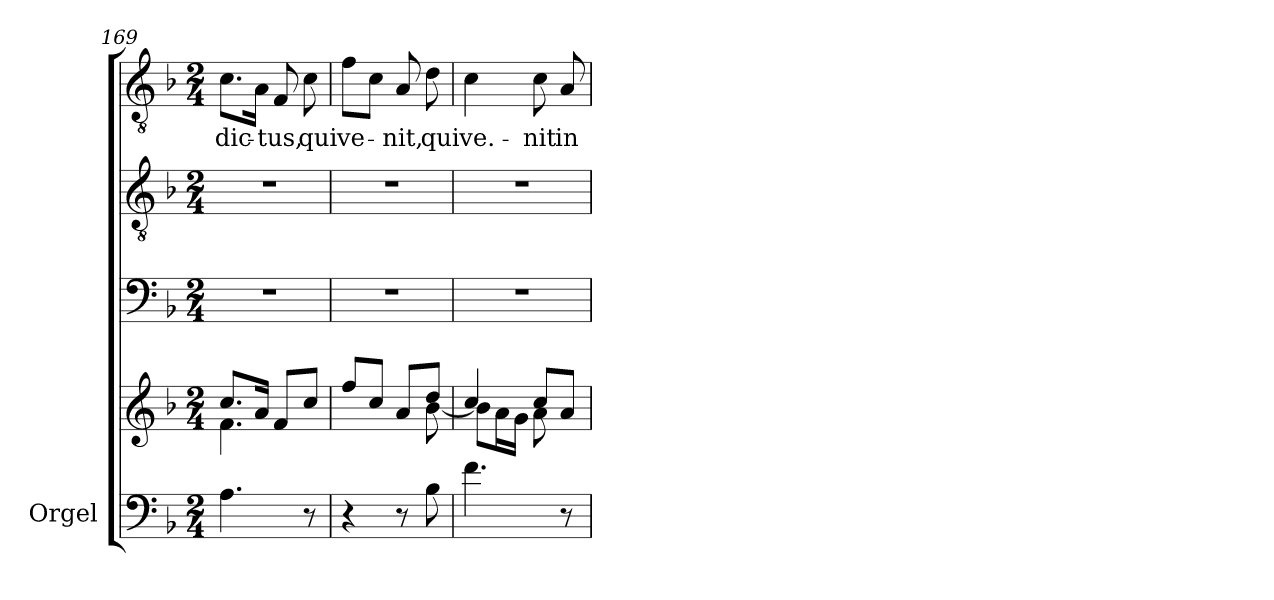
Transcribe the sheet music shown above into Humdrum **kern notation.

**kern	**kern	**kern	**kern	**kern	**text
*part4	*part4	*part3	*part2	*part1	*part1
*staff5	*staff4	*staff3	*staff2	*staff1	*staff1
*I"Orgel	*	*	*	*	*
*I'Org.	*	*	*	*	*
*clefF4	*clefG2	*clefF4	*clefGv2	*clefGv2	*
*k[b-]	*k[b-]	*k[b-]	*k[b-]	*k[b-]	*
*F:	*F:	*F:	*F:	*F:	*
*M2/4	*M2/4	*M2/4	*M2/4	*M2/4	*
=169	=169	=169	=169	=169	=169
*	*^	*	*	*	*
!	!	!	!	!	!	!LO:LY:b
4.A\	8.cc/L	4.f\	2r	2r	8.c\L	-dic-
.	16a/Jk	.	.	.	16A\Jk	.
!	!	!	!	!	!	!LO:LY:b
.	8f/L	.	.	.	8F/	-tus,
!	!	!	!	!	!	!LO:LY:b
8r	8cc/J	8ryy	.	.	8c\	qui
=170	=170	=170	=170	=170	=170	=170
!	!	!	!	!	!	!LO:LY:b
4r	8ff/L	4.ryy	2r	2r	8f\L	ve-
.	8cc/J	.	.	.	8c\J	.
!	!	!	!	!	!	!LO:LY:b
8r	8a/L	.	.	.	8A/	-nit,
!	!	!	!	!	!	!LO:LY:b
8B-\	8dd/J	[<8b-\	.	.	8d\	qui
=171	=171	=171	=171	=171	=171	=171
!	!	!	!	!	!	!LO:LY:b
4.f\	4cc/	8b-\L]	2r	2r	4c\	ve.-
.	.	16a\L	.	.	.	.
.	.	16g\JJ	.	.	.	.
!	!	!	!	!	!	!LO:LY:b
.	8cc/L	8a\	.	.	8c\	-nit
!	!	!	!	!	!	!LO:LY:b
8r	8a/J	8ryy	.	.	8A/	in
*	*v	*v	*	*	*	*
=	=	=	=	=	=
*-	*-	*-	*-	*-	*-
